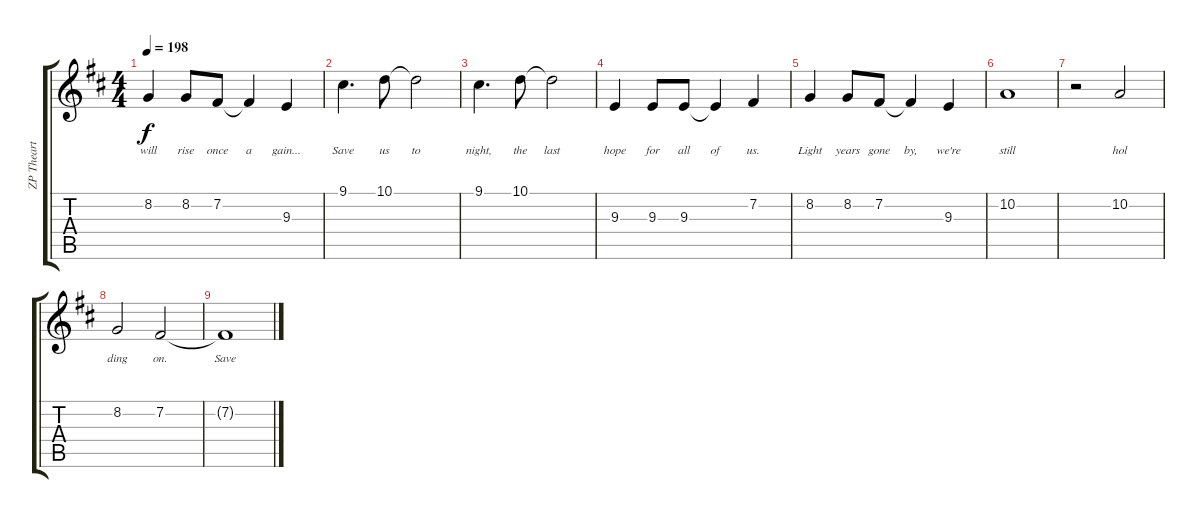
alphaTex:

\track ("ZP Theart" "ZP Theart") {instrument lead2sawtooth}
\staff {score tabs}
\tuning (E4 B3 G3 D3 A2 E2) {hide}
\ts (4 4)
\tempo 198
\clef g2
\ks bminor
8.2.4{lyrics (0 "will") lyrics (1 "") lyrics (2 "") lyrics (3 "") lyrics (4 "") dy f} 8.2.8{lyrics (0 "rise") lyrics (1 "") lyrics (2 "") lyrics (3 "") lyrics (4 "")} 7.2.8{lyrics (0 "once") lyrics (1 "") lyrics (2 "") lyrics (3 "") lyrics (4 "")} 7.2{t}.4{lyrics (0 "a") lyrics (1 "") lyrics (2 "") lyrics (3 "") lyrics (4 "")} 9.3.4{lyrics (0 "gain...") lyrics (1 "") lyrics (2 "") lyrics (3 "") lyrics (4 "")} |
9.1.4{d lyrics (0 "Save") lyrics (1 "") lyrics (2 "") lyrics (3 "") lyrics (4 "")} 10.1.8{lyrics (0 "us") lyrics (1 "") lyrics (2 "") lyrics (3 "") lyrics (4 "")} 10.1{t}.2{lyrics (0 "to") lyrics (1 "") lyrics (2 "") lyrics (3 "") lyrics (4 "")} |
9.1.4{d lyrics (0 "night,") lyrics (1 "") lyrics (2 "") lyrics (3 "") lyrics (4 "")} 10.1.8{lyrics (0 "the") lyrics (1 "") lyrics (2 "") lyrics (3 "") lyrics (4 "")} 10.1{t}.2{lyrics (0 "last") lyrics (1 "") lyrics (2 "") lyrics (3 "") lyrics (4 "")} |
9.3.4{lyrics (0 "hope") lyrics (1 "") lyrics (2 "") lyrics (3 "") lyrics (4 "")} 9.3.8{lyrics (0 "for") lyrics (1 "") lyrics (2 "") lyrics (3 "") lyrics (4 "")} 9.3.8{lyrics (0 "all") lyrics (1 "") lyrics (2 "") lyrics (3 "") lyrics (4 "")} 9.3{t}.4{lyrics (0 "of") lyrics (1 "") lyrics (2 "") lyrics (3 "") lyrics (4 "")} 7.2.4{lyrics (0 "us.") lyrics (1 "") lyrics (2 "") lyrics (3 "") lyrics (4 "")} |
8.2.4{lyrics (0 "Light") lyrics (1 "") lyrics (2 "") lyrics (3 "") lyrics (4 "")} 8.2.8{lyrics (0 "years") lyrics (1 "") lyrics (2 "") lyrics (3 "") lyrics (4 "")} 7.2.8{lyrics (0 "gone") lyrics (1 "") lyrics (2 "") lyrics (3 "") lyrics (4 "")} 7.2{t}.4{lyrics (0 "by,") lyrics (1 "") lyrics (2 "") lyrics (3 "") lyrics (4 "")} 9.3.4{lyrics (0 "we're") lyrics (1 "") lyrics (2 "") lyrics (3 "") lyrics (4 "")} |
10.2.1{lyrics (0 "still") lyrics (1 "") lyrics (2 "") lyrics (3 "") lyrics (4 "")} |
r.2 10.2.2{lyrics (0 "hol") lyrics (1 "") lyrics (2 "") lyrics (3 "") lyrics (4 "")} |
8.2.2{lyrics (0 "ding") lyrics (1 "") lyrics (2 "") lyrics (3 "") lyrics (4 "")} 7.2.2{lyrics (0 "on.") lyrics (1 "") lyrics (2 "") lyrics (3 "") lyrics (4 "")} |
7.2{t}.1{lyrics (0 "Save") lyrics (1 "") lyrics (2 "") lyrics (3 "") lyrics (4 "")}
